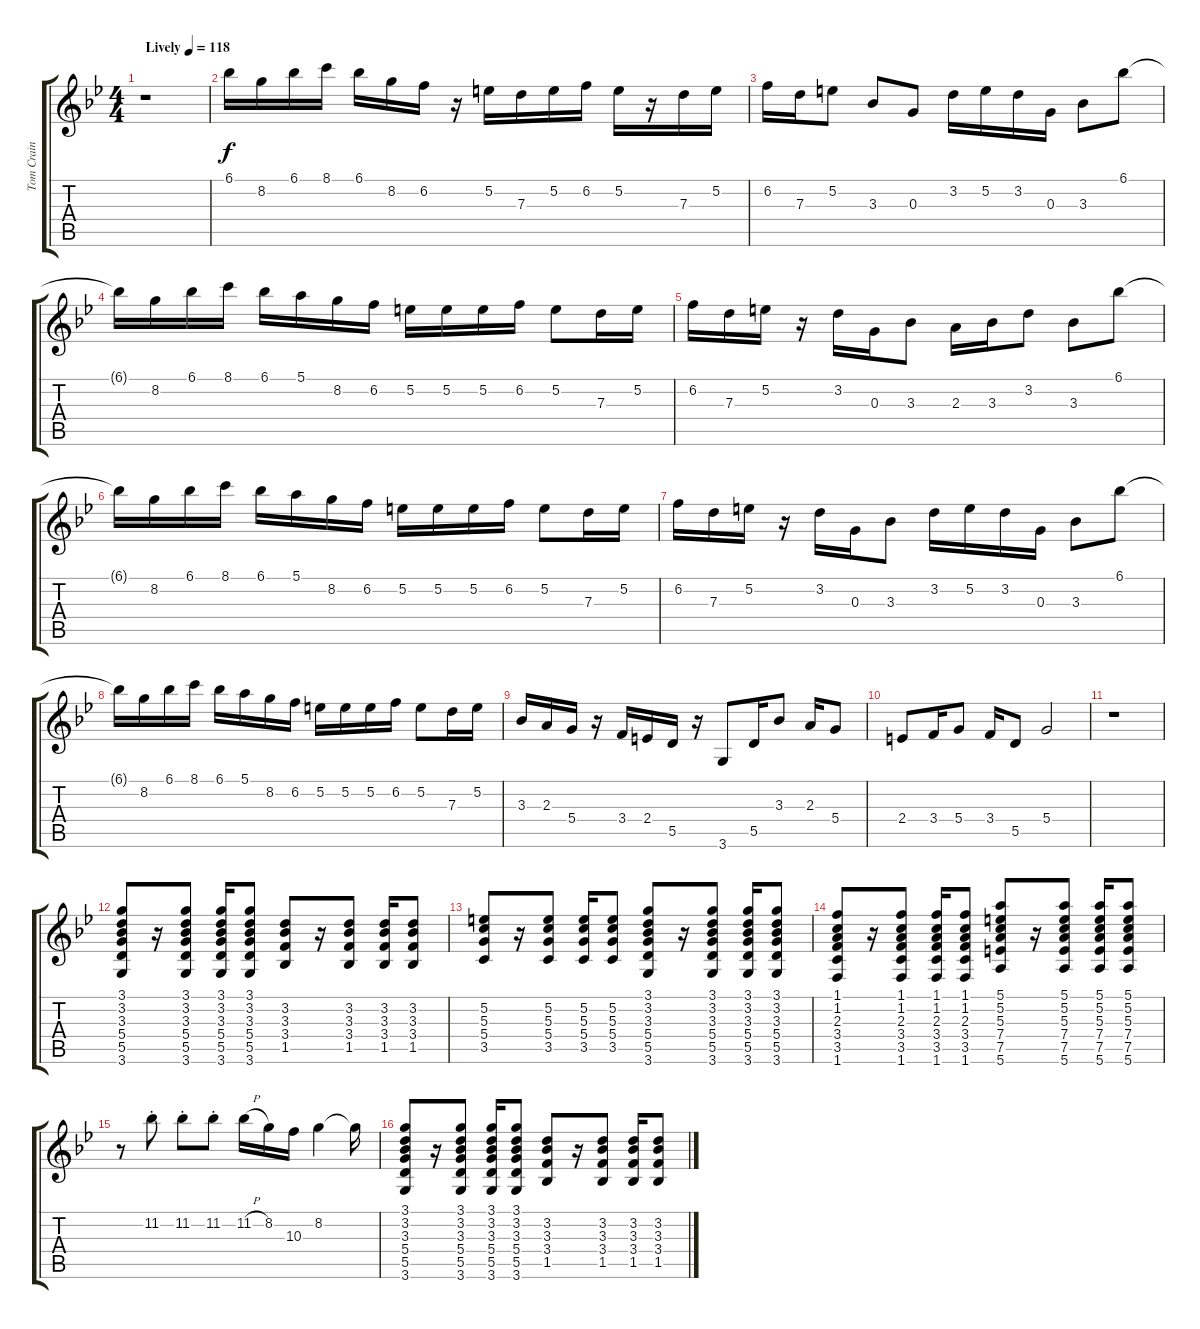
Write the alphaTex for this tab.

\track ("Tom Crain Guitar" "Tom Crain ") {instrument overdrivenguitar}
\staff {score tabs}
\tuning (E4 B3 G3 D3 A2 E2) {hide}
\ts (4 4)
\tempo (118 "Lively")
\clef g2
\ks gminor
r.1{dy f instrument overdrivenguitar} |
6.1.16 8.2.16 6.1.16 8.1.16 6.1.16 8.2.16 6.2.16 r.16 5.2.16 7.3.16 5.2.16 6.2.16 5.2.16 r.16 7.3.16 5.2.16 |
6.2.16 7.3.16 5.2.8 3.3.8 0.3.8 3.2.16 5.2.16 3.2.16 0.3.16 3.3.8 6.1.8 |
6.1{t}.16 8.2.16 6.1.16 8.1.16 6.1.16 5.1.16 8.2.16 6.2.16 5.2.16 5.2.16 5.2.16 6.2.16 5.2.8 7.3.16 5.2.16 |
6.2.16 7.3.16 5.2.16 r.16 3.2.16 0.3.16 3.3.8 2.3.16 3.3.16 3.2.8 3.3.8 6.1.8 |
6.1{t}.16 8.2.16 6.1.16 8.1.16 6.1.16 5.1.16 8.2.16 6.2.16 5.2.16 5.2.16 5.2.16 6.2.16 5.2.8 7.3.16 5.2.16 |
6.2.16 7.3.16 5.2.16 r.16 3.2.16 0.3.16 3.3.8 3.2.16 5.2.16 3.2.16 0.3.16 3.3.8 6.1.8 |
6.1{t}.16 8.2.16 6.1.16 8.1.16 6.1.16 5.1.16 8.2.16 6.2.16 5.2.16 5.2.16 5.2.16 6.2.16 5.2.8 7.3.16 5.2.16 |
3.3.16 2.3.16 5.4.16 r.16 3.4.16 2.4.16 5.5.16 r.16 3.6.8 5.5.16 3.3.8 2.3.16 5.4.8 |
2.4.8 3.4.16 5.4.8 3.4.16 5.5.8 5.4.2 |
r.1 |
(3.1 3.2 3.3 5.4 5.5 3.6).8{instrument electricguitarclean} r.16 (3.1 3.2 3.3 5.4 5.5 3.6).8 (3.1 3.2 3.3 5.4 5.5 3.6).16 (3.1 3.2 3.3 5.4 5.5 3.6).8 (3.2 3.3 3.4 1.5).8 r.16 (3.2 3.3 3.4 1.5).8 (3.2 3.3 3.4 1.5).16 (3.2 3.3 3.4 1.5).8 |
(5.2 5.3 5.4 3.5).8 r.16 (5.2 5.3 5.4 3.5).8 (5.2 5.3 5.4 3.5).16 (5.2 5.3 5.4 3.5).8 (3.1 3.2 3.3 5.4 5.5 3.6).8 r.16 (3.1 3.2 3.3 5.4 5.5 3.6).8 (3.1 3.2 3.3 5.4 5.5 3.6).16 (3.1 3.2 3.3 5.4 5.5 3.6).8 |
(1.1 1.2 2.3 3.4 3.5 1.6).8 r.16 (1.1 1.2 2.3 3.4 3.5 1.6).8 (1.1 1.2 2.3 3.4 3.5 1.6).16 (1.1 1.2 2.3 3.4 3.5 1.6).8 (5.1 5.2 5.3 7.4 7.5 5.6).8 r.16 (5.1 5.2 5.3 7.4 7.5 5.6).8 (5.1 5.2 5.3 7.4 7.5 5.6).16 (5.1 5.2 5.3 7.4 7.5 5.6).8 |
r.8 11.2{st}.8{volume 13 instrument overdrivenguitar} 11.2{st}.8 11.2{st}.8 11.2{h}.16 8.2.16 10.3.16 8.2.4 8.2{t}.16 |
(3.1 3.2 3.3 5.4 5.5 3.6).8{volume 11 instrument electricguitarclean} r.16 (3.1 3.2 3.3 5.4 5.5 3.6).8 (3.1 3.2 3.3 5.4 5.5 3.6).16 (3.1 3.2 3.3 5.4 5.5 3.6).8 (3.2 3.3 3.4 1.5).8 r.16 (3.2 3.3 3.4 1.5).8 (3.2 3.3 3.4 1.5).16 (3.2 3.3 3.4 1.5).8
